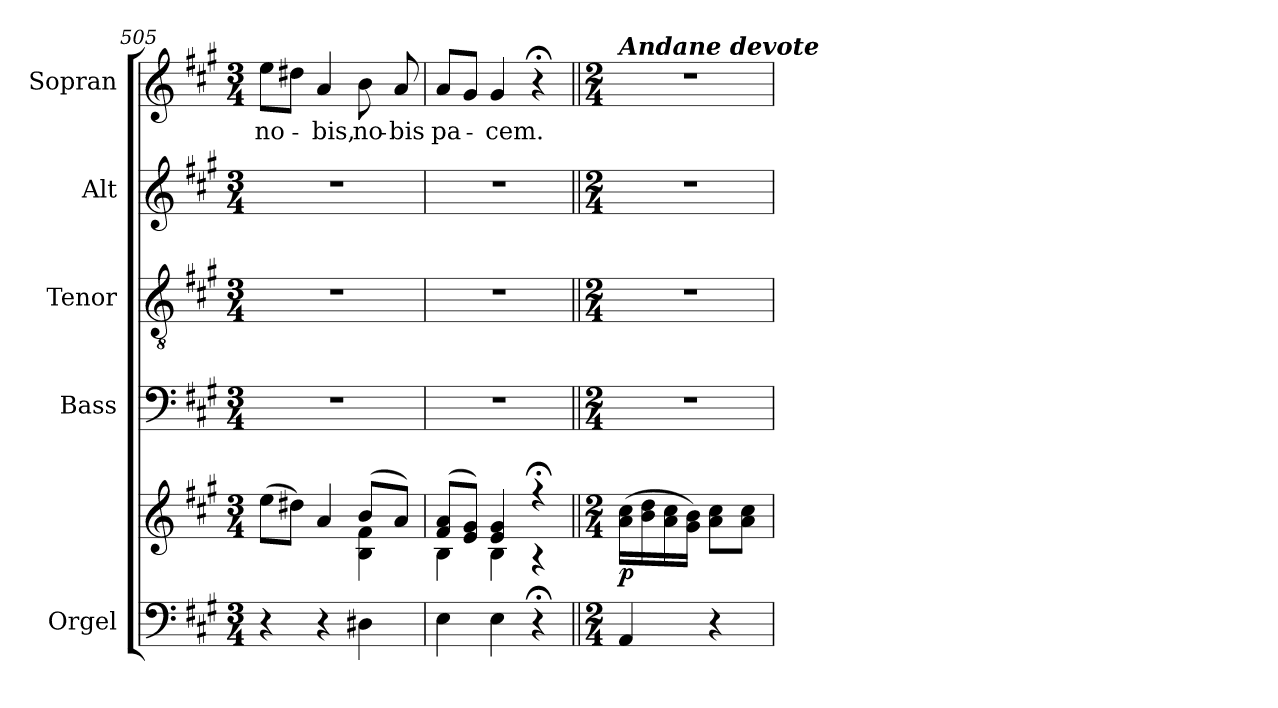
**kern	**kern	**dynam	**kern	**kern	**kern	**kern	**text
*part5	*part5	*part5	*part4	*part3	*part2	*part1	*part1
*staff6	*staff5	*staff5/6	*staff4	*staff3	*staff2	*staff1	*staff1
*I"Orgel	*	*	*I"Bass	*I"Tenor	*I"Alt	*I"Sopran	*
*I'Org.	*	*	*I'B.	*I'T.	*I'A.	*I'S.	*
*clefF4	*clefG2	*	*clefF4	*clefGv2	*clefG2	*clefG2	*
*k[f#c#g#]	*k[f#c#g#]	*	*k[f#c#g#]	*k[f#c#g#]	*k[f#c#g#]	*k[f#c#g#]	*
*A:	*A:	*	*A:	*A:	*A:	*A:	*
*M3/4	*M3/4	*	*M3/4	*M3/4	*M3/4	*M3/4	*
=505	=505	=505	=505	=505	=505	=505	=505
*	*^	*	*	*	*	*	*
!	!	!	!	!	!	!	!	!LO:LY:b
4r	(>8ee\L	2ryy	.	2.r	2.r	2.r	8ee\L	no-
.	8dd#X\J)	.	.	.	.	.	8dd#X\J	.
!	!	!	!	!	!	!	!	!LO:LY:b
4r	4a/	.	.	.	.	.	4a/	-bis,
!	!	!	!	!	!	!	!	!LO:LY:b
4D#X\	(>8b/L	4B\ 4f#\	.	.	.	.	8b\	no-
!	!	!	!	!	!	!	!	!LO:LY:b
.	8a/J)	.	.	.	.	.	8a/	-bis
=506	=506	=506	=506	=506	=506	=506	=506	=506
!	!	!	!	!	!	!	!	!LO:LY:b
4E\	(>8f#/ 8a/L	4B\	.	2.r	2.r	2.r	8a/L	pa-
.	8e/ 8g#/J)	.	.	.	.	.	8g#/J	.
!	!	!	!	!	!	!	!	!LO:LY:b
4E\	4e/ 4g#/	4B\	.	.	.	.	4g#/	-cem.
4r;<	4r;<	4r	.	.	.	.	4r;<	.
*	*v	*v	*	*	*	*	*	*
!!LO:LB:g=z
=507||	=507||	=507||	=507||	=507||	=507||	=507||	=507||
*M2/4	*M2/4	*	*M2/4	*M2/4	*M2/4	*M2/4	*
*	*^	*	*	*	*	*	*
!	!	!	!	!	!	!	!LO:TX:a:Bi:t=Andane devote	!
!	!LO:TX:b:Bi:t=dolce	!	!	!	!	!	!	!
!	!	!	!LO:DY:b	!	!	!	!	!
*	*v	*v	*	*	*	*	*	*
4AA/	(>16a\ 16cc#\LL	p	2r	2r	2r	2r	.
.	16b\ 16dd\	.	.	.	.	.	.
.	16a\ 16cc#\	.	.	.	.	.	.
.	16g#\ 16b\JJ)	.	.	.	.	.	.
4r	8a\ 8cc#\L	.	.	.	.	.	.
.	8a\ 8cc#\J	.	.	.	.	.	.
=	=	=	=	=	=	=	=
*-	*-	*-	*-	*-	*-	*-	*-
